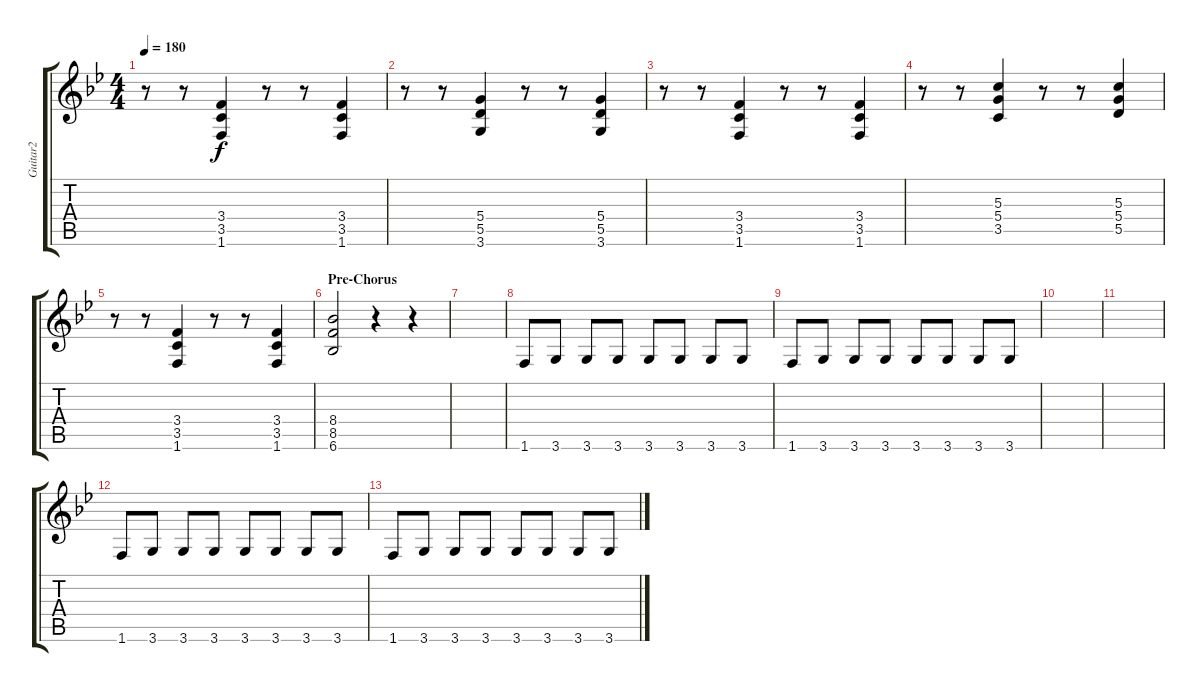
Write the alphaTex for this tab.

\track ("Guitar2" "Guitar2") {instrument electricguitarclean}
\staff {score tabs}
\tuning (E4 B3 G3 D3 A2 E2) {hide}
\ts (4 4)
\tempo 180
\clef g2
\ks bb
r.8{dy f} r.8 (3.4 3.5 1.6).4 r.8 r.8 (3.4 3.5 1.6).4 |
r.8 r.8 (5.4 5.5 3.6).4 r.8 r.8 (5.4 5.5 3.6).4 |
r.8 r.8 (3.4 3.5 1.6).4 r.8 r.8 (3.4 3.5 1.6).4 |
r.8 r.8 (5.3 5.4 3.5).4 r.8 r.8 (5.3 5.4 5.5).4 |
r.8 r.8 (3.4 3.5 1.6).4 r.8 r.8 (3.4 3.5 1.6).4 |
\section ("" "Pre-Chorus")
(8.4 8.5 6.6).2{volume 13} r.4 r.4 |
|
1.6.8 3.6.8 3.6.8 3.6.8 3.6.8 3.6.8 3.6.8 3.6.8 |
1.6.8 3.6.8 3.6.8 3.6.8 3.6.8 3.6.8 3.6.8 3.6.8 |
|
|
1.6.8 3.6.8 3.6.8 3.6.8 3.6.8 3.6.8 3.6.8 3.6.8 |
1.6.8 3.6.8 3.6.8 3.6.8 3.6.8 3.6.8 3.6.8 3.6.8
